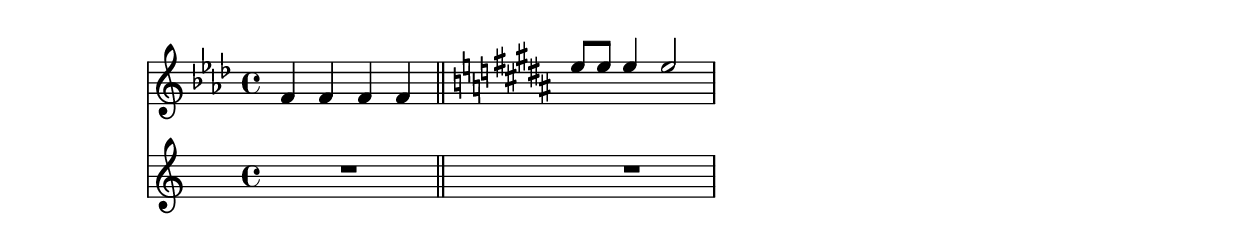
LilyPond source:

\header {

  texidoc = "Key signatures get the required amount of horizontal space."

}
\version "2.14.0"
<<
  \new Staff {
    \voiceOne
    \key f\minor
    f'4 f' f' f'
    \key b\major
    e''8 e'' e''4 e''2
  }
  \new Staff {
    R1 \bar "||"
    R1
  }
>>
